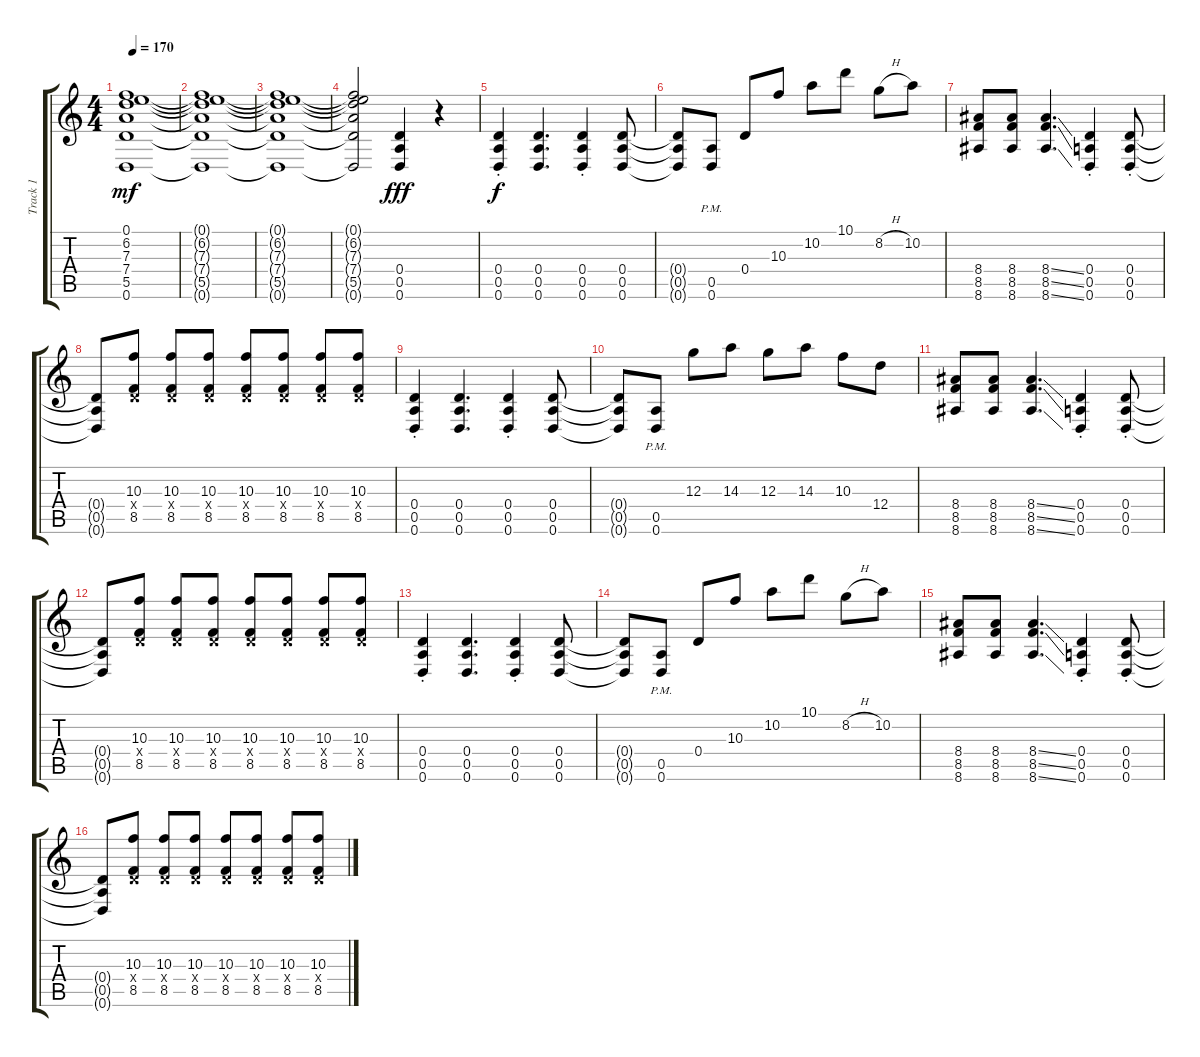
\track ("Track 1" "Track 1") {instrument distortionguitar}
\staff {score tabs}
\tuning (E4 B3 G3 D3 A2 D2) {hide}
\ts (4 4)
\tempo 170
\clef g2
\ks c
(0.1 6.2 7.3 7.4 5.5 0.6).1{dy mf} |
(0.1{t} 6.2{t} 7.3{t} 7.4{t} 5.5{t} 0.6{t}).1 |
(0.1{t} 6.2{t} 7.3{t} 7.4{t} 5.5{t} 0.6{t}).1 |
(0.1{t} 6.2{t} 7.3{t} 7.4{t} 5.5{t} 0.6{t}).2 (0.4 0.5 0.6).4{dy fff} r.4 |
(0.4{st} 0.5{st} 0.6{st}).4{dy f} (0.4 0.5 0.6).4{d} (0.4{st} 0.5{st} 0.6{st}).4 (0.4 0.5 0.6).8 |
(0.4{t} 0.5{t} 0.6{t}).8 (0.5{pm} 0.6{pm}).8 0.4.8 10.3.8 10.2.8 10.1.8 8.2{h}.8 10.2.8 |
(8.4 8.5 8.6).8 (8.4 8.5 8.6).8 (8.4{ss} 8.5{ss} 8.6{ss}).4{d} (0.4{st} 0.5{st} 0.6{st}).4 (0.4{st} 0.5{st} 0.6{st}).8 |
(0.4{t} 0.5{t} 0.6{t}).8 (10.3 0.4{x} 8.5).8 (10.3 0.4{x} 8.5).8 (10.3 0.4{x} 8.5).8 (10.3 0.4{x} 8.5).8 (10.3 0.4{x} 8.5).8 (10.3 0.4{x} 8.5).8 (10.3 0.4{x} 8.5).8 |
(0.4{st} 0.5{st} 0.6{st}).4 (0.4 0.5 0.6).4{d} (0.4{st} 0.5{st} 0.6{st}).4 (0.4 0.5 0.6).8 |
(0.4{t} 0.5{t} 0.6{t}).8 (0.5{pm} 0.6{pm}).8 12.3.8 14.3.8 12.3.8 14.3.8 10.3.8 12.4.8 |
(8.4 8.5 8.6).8 (8.4 8.5 8.6).8 (8.4{ss} 8.5{ss} 8.6{ss}).4{d} (0.4{st} 0.5{st} 0.6{st}).4 (0.4{st} 0.5{st} 0.6{st}).8 |
(0.4{t} 0.5{t} 0.6{t}).8 (10.3 0.4{x} 8.5).8 (10.3 0.4{x} 8.5).8 (10.3 0.4{x} 8.5).8 (10.3 0.4{x} 8.5).8 (10.3 0.4{x} 8.5).8 (10.3 0.4{x} 8.5).8 (10.3 0.4{x} 8.5).8 |
(0.4{st} 0.5{st} 0.6{st}).4 (0.4 0.5 0.6).4{d} (0.4{st} 0.5{st} 0.6{st}).4 (0.4 0.5 0.6).8 |
(0.4{t} 0.5{t} 0.6{t}).8 (0.5{pm} 0.6{pm}).8 0.4.8 10.3.8 10.2.8 10.1.8 8.2{h}.8 10.2.8 |
(8.4 8.5 8.6).8 (8.4 8.5 8.6).8 (8.4{ss} 8.5{ss} 8.6{ss}).4{d} (0.4{st} 0.5{st} 0.6{st}).4 (0.4{st} 0.5{st} 0.6{st}).8 |
(0.4{t} 0.5{t} 0.6{t}).8 (10.3 0.4{x} 8.5).8 (10.3 0.4{x} 8.5).8 (10.3 0.4{x} 8.5).8 (10.3 0.4{x} 8.5).8 (10.3 0.4{x} 8.5).8 (10.3 0.4{x} 8.5).8 (10.3 0.4{x} 8.5).8
